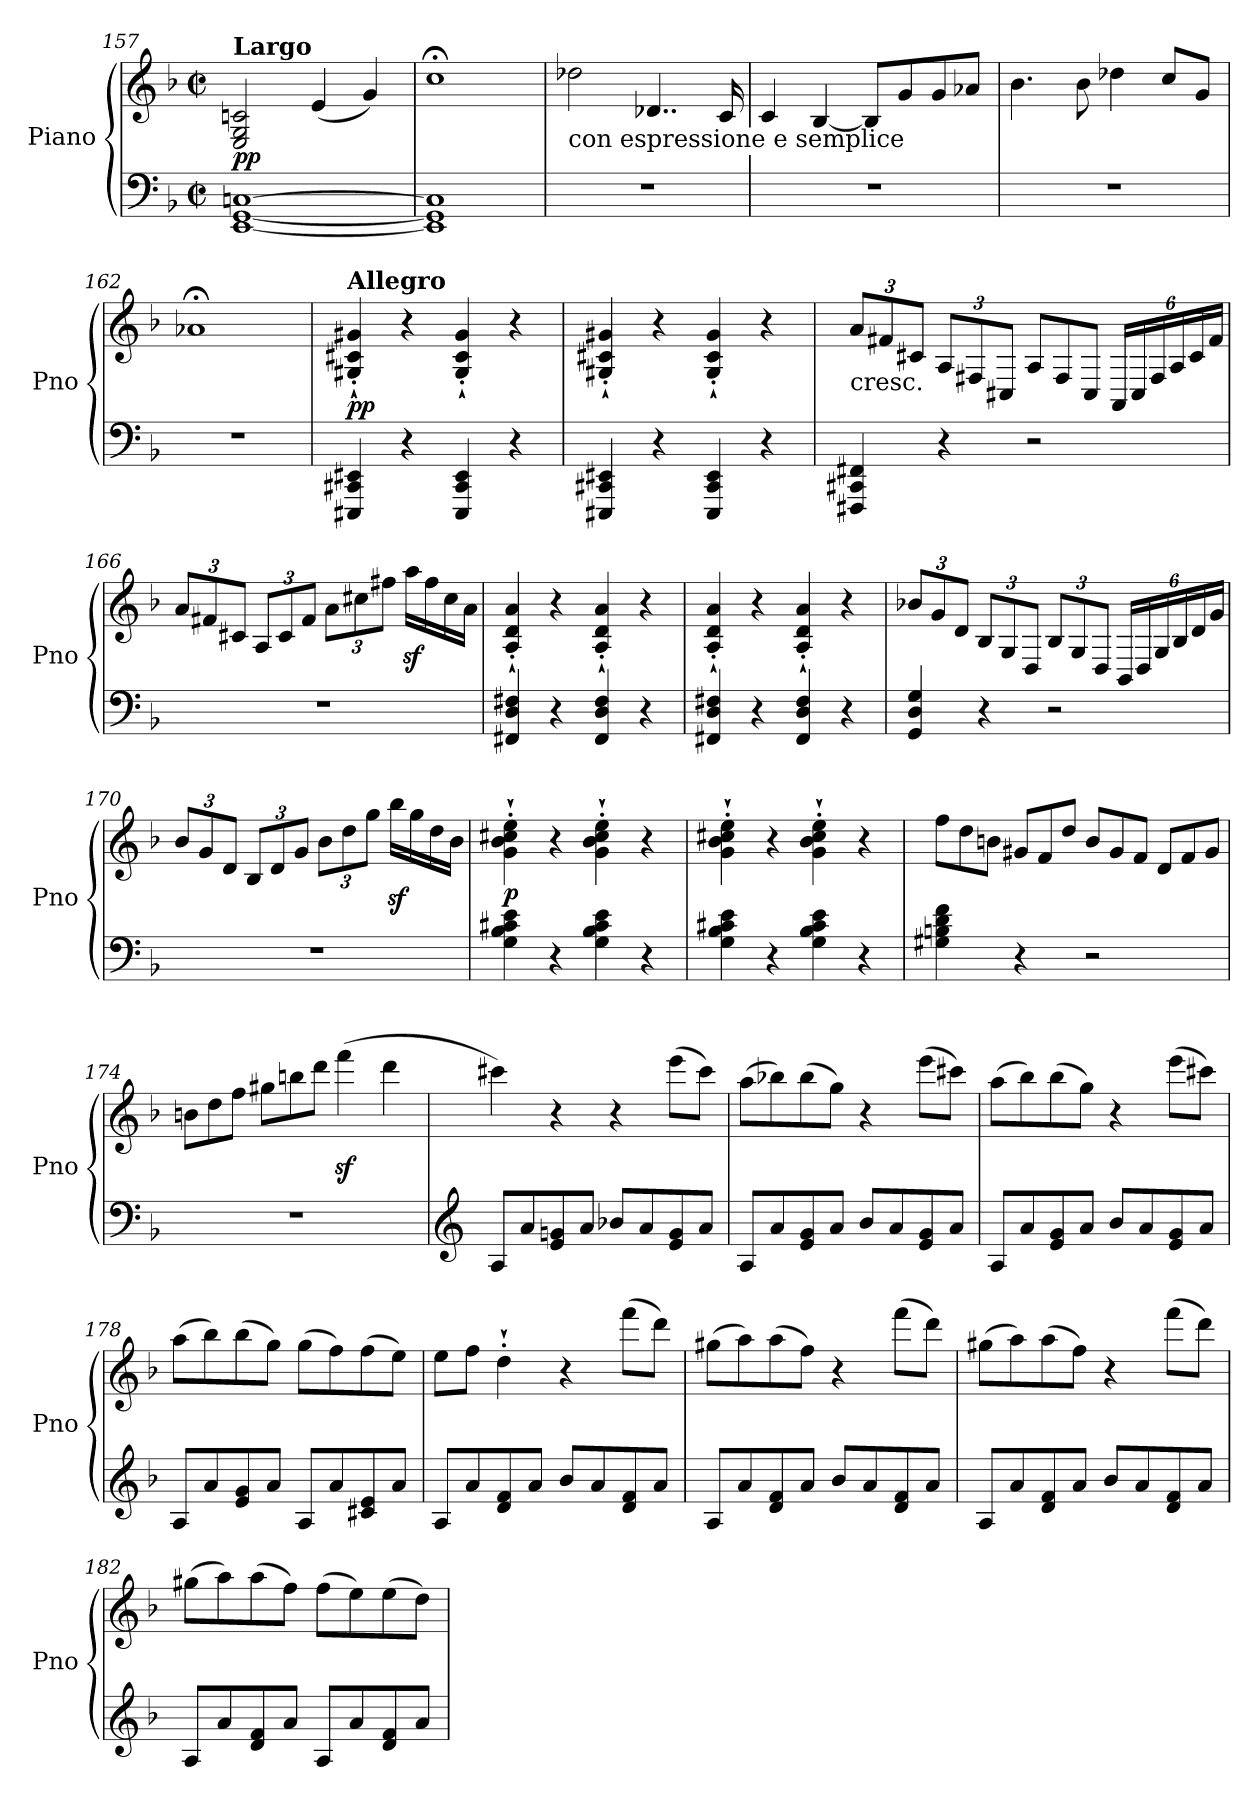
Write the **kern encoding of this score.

**kern	**kern	**dynam
*part1	*part1	*part1
*staff2	*staff1	*staff1/2
*I"Piano	*	*
*I'Pno	*	*
*clefF4	*clefG2	*
*k[b-]	*k[b-]	*
*F:	*F:	*
*M2/2	*M2/2	*
*met(c|)	*met(c|)	*
=157	=157	=157
!	!LO:TX:a:B:t=Largo	!
!	!	!LO:DY:b
[1EE [1GG [1Cn	2E/ 2G/ 2cn/	pp
.	(<4e/	.
.	4g/)	.
=158	=158	=158
1EE] 1GG] 1C]	1cc;<	.
=159	=159	=159
!	!LO:TX:b:t=con espressione e semplice	!
1r	2dd-X\	.
.	4..d-X/	.
.	16c/	.
=160	=160	=160
1r	4c/	.
.	[4B-/	.
.	8B-/L]	.
.	8g/	.
.	8g/	.
.	8a-X/J	.
=161	=161	=161
1r	4.b-\	.
.	8b-\	.
.	4dd-X\	.
.	8cc/L	.
.	8g/J	.
!!LO:PB:g=z
=162	=162	=162
1r	1a-X;<	.
=163	=163	=163
!	!LO:TX:a:B:t=Allegro	!
!	!	!LO:DY:b
4EEE#X/ 4CC#X/ 4EE#X/	4G#X/'` 4c#X/'` 4g#X/'`	pp
4r	4r	.
4EEE#/ 4CC#/ 4EE#/	4G#/'` 4c#/'` 4g#/'`	.
4r	4r	.
=164	=164	=164
4EEE#X/ 4CC#X/ 4EE#X/	4G#X/'` 4c#X/'` 4g#X/'`	.
4r	4r	.
4EEE#/ 4CC#/ 4EE#/	4G#/'` 4c#/'` 4g#/'`	.
4r	4r	.
=165	=165	=165
*	*Xbrackettup	*
!	!LO:TX:b:t=cresc.	!
4FFF#X/ 4CC#X/ 4FF#X/	12a/L	.
.	12f#X/	.
.	12c#X/J	.
4r	12A/L	.
.	12F#X/	.
.	12C#X/J	.
*	*Xtuplet	*
2r	12A/L	.
.	12F#/	.
.	12C#/J	.
*	*tuplet	*
.	24AA/LL	.
.	24C#/	.
.	24F#/	.
.	24A/	.
.	24c#/	.
.	24f#/JJ	.
!!LO:LB:g=z
=166	=166	=166
1r	12a/L	.
.	12f#X/	.
.	12c#X/J	.
.	12A/L	.
.	12c#/	.
.	12f#/J	.
.	12a\L	.
.	12cc#X\	.
.	12ff#X\J	.
.	16aaz<\LL	.
.	16ff#\	.
.	16cc#\	.
.	16a\JJ	.
=167	=167	=167
4FF#X/ 4D/ 4F#X/	4A/'` 4d/'` 4a/'`	.
4r	4r	.
4FF#/ 4D/ 4F#/	4A/'` 4d/'` 4a/'`	.
4r	4r	.
=168	=168	=168
4FF#X/ 4D/ 4F#X/	4A/'` 4d/'` 4a/'`	.
4r	4r	.
4FF#/ 4D/ 4F#/	4A/'` 4d/'` 4a/'`	.
4r	4r	.
=169	=169	=169
4GG/ 4D/ 4G/	12b-X/L	.
.	12g/	.
.	12d/J	.
4r	12B-/L	.
.	12G/	.
.	12D/J	.
2r	12B-/L	.
.	12G/	.
.	12D/J	.
.	24BB-/LL	.
.	24D/	.
.	24G/	.
.	24B-/	.
.	24d/	.
.	24g/JJ	.
!!LO:LB:g=z
=170	=170	=170
1r	12b-/L	.
.	12g/	.
.	12d/J	.
.	12B-/L	.
.	12d/	.
.	12g/J	.
.	12b-\L	.
.	12dd\	.
.	12gg\J	.
.	16bb-z<\LL	.
.	16gg\	.
.	16dd\	.
.	16b-\JJ	.
=171	=171	=171
!	!	!LO:DY:b
4G\ 4B-\ 4c#X\ 4e\	4g\'` 4b-\'` 4cc#X\'` 4ee\'`	p
4r	4r	.
4G\ 4B-\ 4c#\ 4e\	4g\'` 4b-\'` 4cc#\'` 4ee\'`	.
4r	4r	.
=172	=172	=172
4G\ 4B-\ 4c#X\ 4e\	4g\'` 4b-\'` 4cc#X\'` 4ee\'`	.
4r	4r	.
4G\ 4B-\ 4c#\ 4e\	4g\'` 4b-\'` 4cc#\'` 4ee\'`	.
4r	4r	.
=173	=173	=173
*	*Xtuplet	*
4G#X\ 4Bn\ 4d\ 4f\	12ff\L	.
.	12dd\	.
.	12bn\J	.
4r	12g#X/L	.
.	12f/	.
.	12dd/J	.
2r	12b/L	.
.	12g#/	.
.	12f/J	.
.	12d/L	.
.	12f/	.
.	12g#/J	.
!!LO:LB:g=z
=174	=174	=174
1r	12bn\L	.
.	12dd\	.
.	12ff\J	.
.	12gg#X\L	.
.	12bbn\	.
.	12ddd\J	.
.	(>4fffz<\	.
.	4ddd\	.
=175	=175	=175
*clefG2	*	*
8A/L	4ccc#X\)	.
8a/	.	.
8e/ 8gn/	4r	.
8a/J	.	.
8b-X/L	4r	.
8a/	.	.
8e/ 8g/	(>8eee\L	.
8a/J	8ccc#\J)	.
=176	=176	=176
8A/L	(>8aa\L	.
8a/	8bb-X\)	.
8e/ 8g/	(>8bb-\	.
8a/J	8gg\J)	.
8b-/L	4r	.
8a/	.	.
8e/ 8g/	(>8eee\L	.
8a/J	8ccc#X\J)	.
=177	=177	=177
8A/L	(>8aa\L	.
8a/	8bb-\)	.
8e/ 8g/	(>8bb-\	.
8a/J	8gg\J)	.
8b-/L	4r	.
8a/	.	.
8e/ 8g/	(>8eee\L	.
8a/J	8ccc#X\J)	.
!!LO:LB:g=z
=178	=178	=178
8A/L	(>8aa\L	.
8a/	8bb-\)	.
8e/ 8g/	(>8bb-\	.
8a/J	8gg\J)	.
8A/L	(>8gg\L	.
8a/	8ff\)	.
8c#X/ 8e/	(>8ff\	.
8a/J	8ee\J)	.
=179	=179	=179
8A/L	8ee\L	.
8a/	8ff\J	.
8d/ 8f/	4dd'`\	.
8a/J	.	.
8b-/L	4r	.
8a/	.	.
8d/ 8f/	(>8fff\L	.
8a/J	8ddd\J)	.
=180	=180	=180
8A/L	(>8gg#X\L	.
8a/	8aa\)	.
8d/ 8f/	(>8aa\	.
8a/J	8ff\J)	.
8b-/L	4r	.
8a/	.	.
8d/ 8f/	(>8fff\L	.
8a/J	8ddd\J)	.
=181	=181	=181
8A/L	(>8gg#X\L	.
8a/	8aa\)	.
8d/ 8f/	(>8aa\	.
8a/J	8ff\J)	.
8b-/L	4r	.
8a/	.	.
8d/ 8f/	(>8fff\L	.
8a/J	8ddd\J)	.
!!LO:LB:g=z
=182	=182	=182
8A/L	(>8gg#X\L	.
8a/	8aa\)	.
8d/ 8f/	(>8aa\	.
8a/J	8ff\J)	.
8A/L	(>8ff\L	.
8a/	8ee\)	.
8d/ 8f/	(>8ee\	.
8a/J	8dd\J)	.
=	=	=
*-	*-	*-
